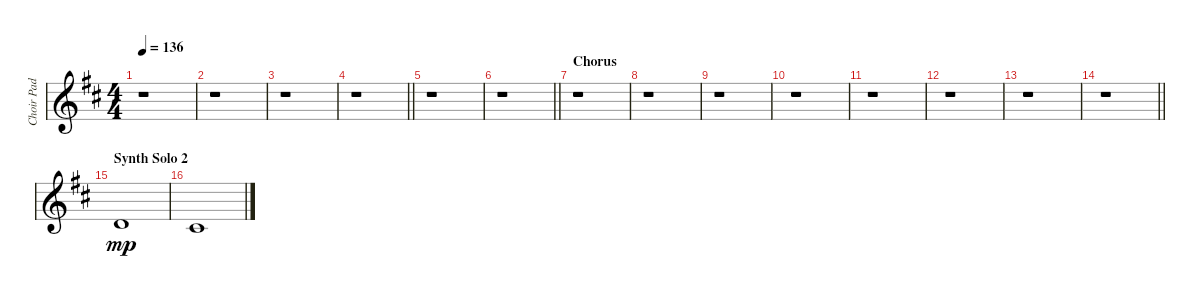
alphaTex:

\track ("Choir Pad" "Choir Pad") {instrument fx7echoes}
\staff {score}
\tuning (E4 B3 G3 D3 A2 E2) {hide}
\ts (4 4)
\tempo 136
\clef g2
\ks bminor
r.1{dy ff} |
r.1 |
r.1 |
\barLineRight lightlight
r.1 |
r.1 |
\barLineRight lightlight
r.1 |
\section ("" "Chorus")
r.1 |
r.1 |
r.1 |
r.1 |
r.1 |
r.1 |
r.1 |
\barLineRight lightlight
r.1 |
\section ("" "Synth Solo 2")
3.2.1{dy mp} |
2.2.1
